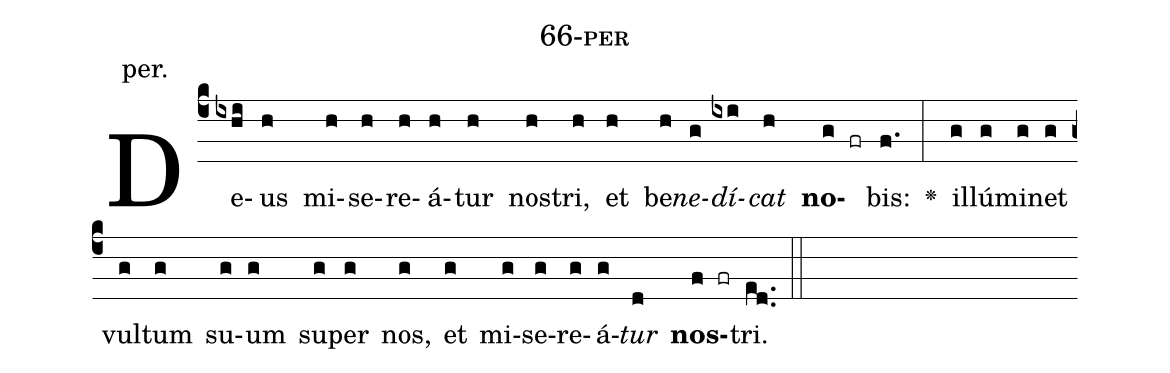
name: 66-per;
annotation: per.;
%%
(c4)De(ixhi)us(h) mi(h)se(h)re(h)á(h)tur(h) nos(h)tri,(h) et(h) be(h)<i>ne</i>(g)<i>dí</i>(ixi)<i>cat</i>(h) <b>no</b>(g fr)bis:(f.) <v>\greheightstar</v>(:) il(g)lú(g)mi(g)net(g) vul(g)tum(g) su(g)um(g) su(g)per(g) nos,(g) et(g) mi(g)se(g)re(g)á(g)<i>tur</i>(d) <b>nos</b>(f fr)tri.(ed..) (::)


%E(g) u(g) o(g) u(d) a(f) e.(ed..) (::)
